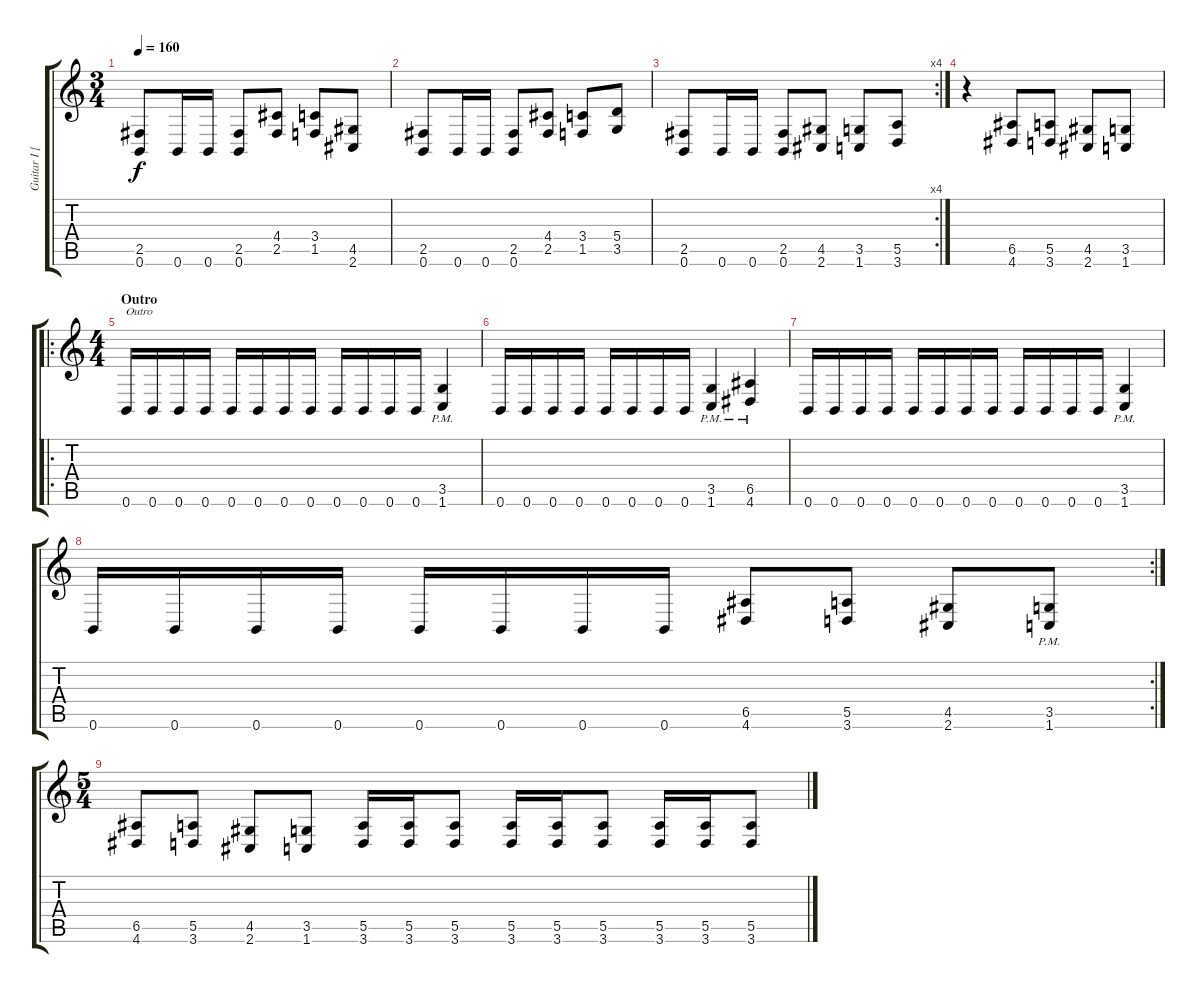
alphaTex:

\track ("Guitar I [Jon Levasseur]" "Guitar I [") {instrument distortionguitar}
\staff {score tabs}
\tuning (B3 Gb3 D3 A2 E2 B1) {hide}
\ts (3 4)
\tempo 160
\clef g2
\ks c
(2.5 0.6).8{dy f} 0.6.16 0.6.16 (2.5 0.6).8 (4.4 2.5).8 (3.4 1.5).8 (4.5 2.6).8 |
(2.5 0.6).8 0.6.16 0.6.16 (2.5 0.6).8 (4.4 2.5).8 (3.4 1.5).8 (5.4 3.5).8 |
\rc 4
(2.5 0.6).8 0.6.16 0.6.16 (2.5 0.6).8 (4.5 2.6).8 (3.5 1.6).8 (5.5 3.6).8 |
r.4 (6.5 4.6).8 (5.5 3.6).8 (4.5 2.6).8 (3.5 1.6).8 |
\ro
\ts (4 4)
\section ("" "Outro")
0.6.16{txt "Outro"} 0.6.16 0.6.16 0.6.16 0.6.16 0.6.16 0.6.16 0.6.16 0.6.16 0.6.16 0.6.16 0.6.16 (3.5{pm} 1.6{pm}).4 |
0.6.16 0.6.16 0.6.16 0.6.16 0.6.16 0.6.16 0.6.16 0.6.16 (3.5{pm} 1.6{pm}).4 (6.5{pm} 4.6{pm}).4 |
0.6.16 0.6.16 0.6.16 0.6.16 0.6.16 0.6.16 0.6.16 0.6.16 0.6.16 0.6.16 0.6.16 0.6.16 (3.5{pm} 1.6{pm}).4 |
\rc 2
0.6.16 0.6.16 0.6.16 0.6.16 0.6.16 0.6.16 0.6.16 0.6.16 (6.5 4.6).8 (5.5 3.6).8 (4.5 2.6).8 (3.5{pm} 1.6{pm}).8 |
\ts (5 4)
(6.5 4.6).8 (5.5 3.6).8 (4.5 2.6).8 (3.5 1.6).8 (5.5 3.6).16 (5.5 3.6).16 (5.5 3.6).8 (5.5 3.6).16 (5.5 3.6).16 (5.5 3.6).8 (5.5 3.6).16 (5.5 3.6).16 (5.5 3.6).8
